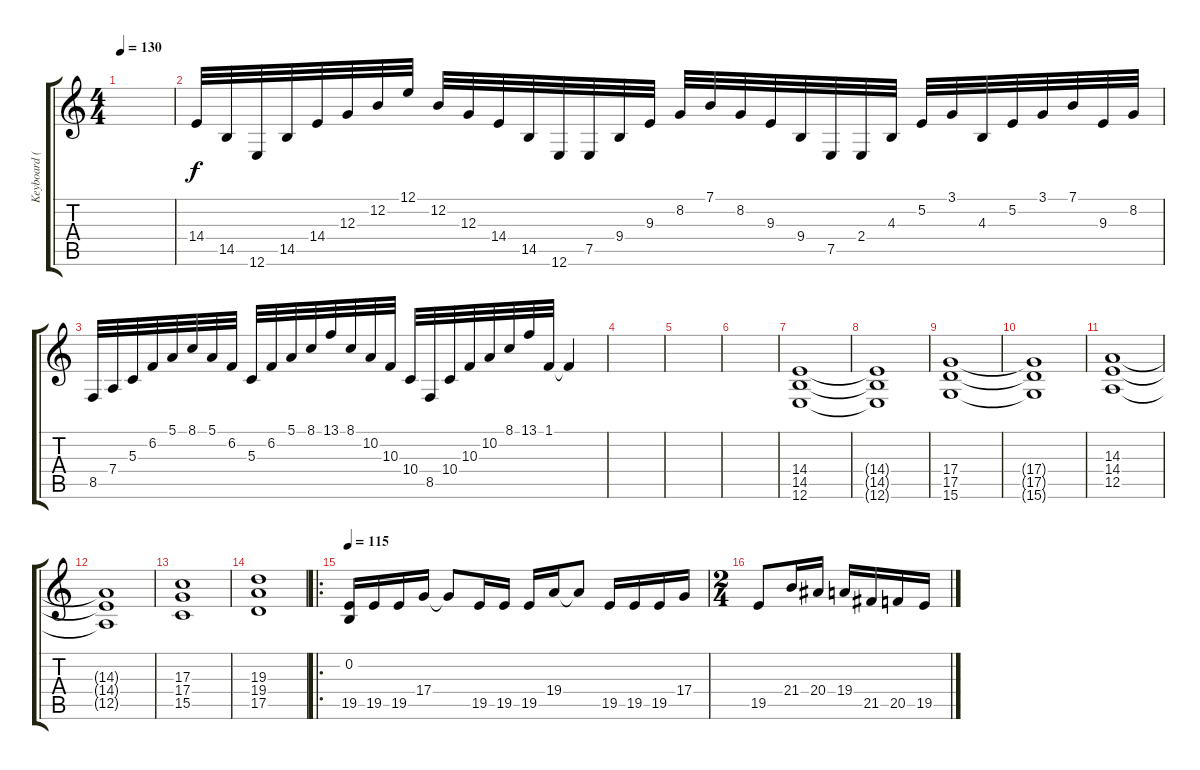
\track ("Keyboard (Jakty)" "Keyboard (") {instrument stringensemble1}
\staff {score tabs}
\tuning (E4 B3 G3 D3 A2 E2) {hide}
\ts (4 4)
\tempo 130
\clef g2
\ks c
|
14.4.32 14.5.32 12.6.32 14.5.32 14.4.32 12.3.32 12.2.32 12.1.32 12.2.32 12.3.32 14.4.32 14.5.32 12.6.32 7.5.32 9.4.32 9.3.32 8.2.32 7.1.32 8.2.32 9.3.32 9.4.32 7.5.32 2.4.32 4.3.32 5.2.32 3.1.32 4.3.32 5.2.32 3.1.32 7.1.32 9.3.32 8.2.32 |
8.5.32 7.4.32 5.3.32 6.2.32 5.1.32 8.1.32 5.1.32 6.2.32 5.3.32 6.2.32 5.1.32 8.1.32 13.1.32 8.1.32 10.2.32 10.3.32 10.4.32 8.5.32 10.4.32 10.3.32 10.2.32 8.1.32 13.1.32 1.1.32 1.1{t}.4 |
|
|
|
(14.4 14.5 12.6).1 |
(14.4{t} 14.5{t} 12.6{t}).1 |
(17.4 17.5 15.6).1 |
(17.4{t} 17.5{t} 15.6{t}).1 |
(14.3 14.4 12.5).1 |
(14.3{t} 14.4{t} 12.5{t}).1 |
(17.3 17.4 15.5).1 |
(19.3 19.4 17.5).1 |
\ro
\tempo 115
(0.2 19.5).16{instrument stringensemble1} 19.5.16 19.5.16 17.4.16 17.4{t}.8 19.5.16 19.5.16 19.5.16 19.4.16 19.4{t}.8 19.5.16 19.5.16 19.5.16 17.4.16 |
\ts (2 4)
19.5.8 21.4.16 20.4.16 19.4.16 21.5.16 20.5.16 19.5.16
